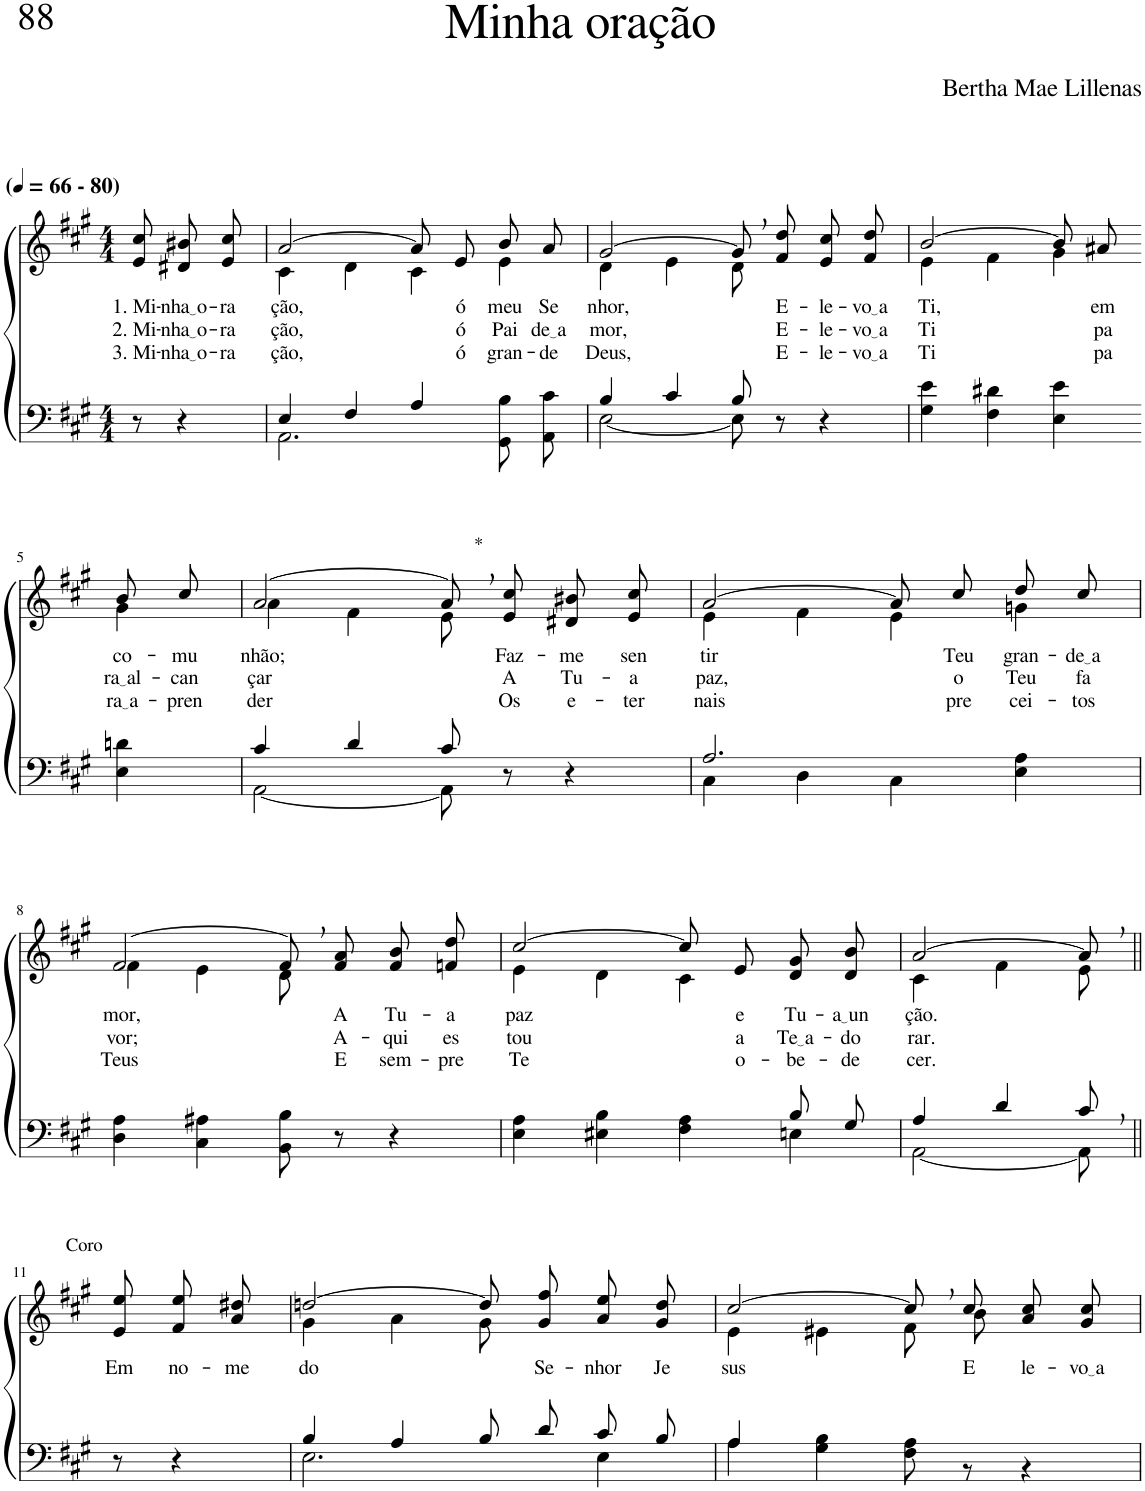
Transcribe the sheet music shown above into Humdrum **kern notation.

**kern	**kern	**text	**text	**text
*part2	*part1	*part1	*part1	*part1
*staff2	*staff1	*staff1	*staff1	*staff1
*I"Parte III e IV	*I"Parte I e II	*	*	*
*clefF4	*clefG2	*	*	*
*Trd1c2	*Trd1c2	*	*	*
*k[f#c#g#]	*k[f#c#g#]	*	*	*
*M4/4	*M4/4	*	*	*
*MM66	*MM66	*	*	*
=1	=1	=1	=1	=1
!	!LO:TX:a:B:t=(	!	!	!
!	!LO:TX:a:B:t=- 80)	!	!	!
!	!	!LO:LY:b	!LO:LY:b	!LO:LY:b
8r	8e/ 8cc#/	1. Mi-	2. Mi-	3. Mi-
!	!	!LO:LY:b	!LO:LY:b	!LO:LY:b
4r	8d#X/ 8b#X/L	nha o	nha o	nha o
!	!	!LO:LY:b	!LO:LY:b	!LO:LY:b
.	8e/ 8cc#/J	-ra-	-ra-	-ra-
=2	=2	=2	=2	=2
*^	*^	*	*	*
!	!	!	!	!LO:LY:b	!LO:LY:b	!LO:LY:b
4E/	2.AA\	[2a/	4c#\	-ção,	-ção,	-ção,
4F#/	.	.	4d\	.	.	.
4A/	.	8a/L]	4c#\	.	.	.
!	!	!	!	!LO:LY:b	!LO:LY:b	!LO:LY:b
.	.	8e/J	.	ó	ó	ó
!	!	!	!	!LO:LY:b	!LO:LY:b	!LO:LY:b
4ryy	8GG#\ 8B\L	8b/L	4e\	meu	Pai	gran-
!	!	!	!	!LO:LY:b	!LO:LY:b	!LO:LY:b
.	8AA\ 8c#\J	8a/J	.	Se-	de a	-de
=3	=3	=3	=3	=3	=3	=3
!	!	!	!	!LO:LY:b	!LO:LY:b	!LO:LY:b
4B/	[2E\	[2g#/	4d\	-nhor,	mor,	Deus,
4c#/	.	.	4e\	.	.	.
8B/	8E\]	8g#,\L]	8d\	.	.	.
!	!	!	!	!LO:LY:b	!LO:LY:b	!LO:LY:b
8r	4.ryy	8f#\ 8dd\J	4.ryy	E-	E-	E-
!	!	!	!	!LO:LY:b	!LO:LY:b	!LO:LY:b
4r	.	8e/ 8cc#/L	.	-le-	-le-	-le-
!	!	!	!	!LO:LY:b	!LO:LY:b	!LO:LY:b
.	.	8f#/ 8dd/J	.	vo a	vo a	vo a
*v	*v	*	*	*	*	*
=4	=4	=4	=4	=4	=4
!	!	!	!LO:LY:b	!LO:LY:b	!LO:LY:b
4G#\ 4e\	[2b/	4e\	Ti,	Ti	Ti
4F#\ 4d#X\	.	4f#\	.	.	.
4E\ 4e\	8b/L]	4g#\	.	.	.
!	!	!	!LO:LY:b	!LO:LY:b	!LO:LY:b
.	8a#X/J	.	em	pa-	pa-
!!LO:LB:g=z	!!
=5-	=5-	=5-	=5-	=5-	=5-
!	!	!	!LO:LY:b	!LO:LY:b	!LO:LY:b
4E\ 4dn\	8b/L	4g#\	co-	ra al	ra a
!	!	!	!LO:LY:b	!LO:LY:b	!LO:LY:b
.	8cc#/J	.	-mu-	-can-	pren-
=6	=6	=6	=6	=6	=6
*^	*	*	*	*	*
!	!	!	!	!LO:LY:b	!LO:LY:b	!LO:LY:b
4c#/	[2AA\	[2a/	4a\	-nhão;	-çar	-der
4d/	.	.	4f#\	.	.	.
!	!	!LO:TX:a:t=*	!	!	!	!
8c#/	8AA\]	8a,\L]	8e\	.	.	.
!	!	!	!	!LO:LY:b	!LO:LY:b	!LO:LY:b
8r	4.ryy	8e\ 8cc#\J	4.ryy	Faz-	A	Os
!	!	!	!	!LO:LY:b	!LO:LY:b	!LO:LY:b
4r	.	8d#X/ 8b#X/L	.	-me	Tu-	e-
!	!	!	!	!LO:LY:b	!LO:LY:b	!LO:LY:b
.	.	8e/ 8cc#/J	.	sen-	-a	-ter-
=7	=7	=7	=7	=7	=7	=7
!	!	!	!	!LO:LY:b	!LO:LY:b	!LO:LY:b
2.A/	4C#\	[2a/	4e\	-tir	paz,	-nais
.	4D\	.	4f#\	.	.	.
.	4C#\	8a/L]	4e\	.	.	.
!	!	!	!	!LO:LY:b	!LO:LY:b	!LO:LY:b
.	.	8cc#/J	.	Teu	o	pre-
!	!	!	!	!LO:LY:b	!LO:LY:b	!LO:LY:b
4ryy	4E\ 4A\	8dd/L	4gn\	gran-	Teu	-cei-
!	!	!	!	!LO:LY:b	!LO:LY:b	!LO:LY:b
.	.	8cc#/J	.	de a	fa-	-tos
*v	*v	*	*	*	*	*
!!LO:LB:g=z	!!
=8	=8	=8	=8	=8	=8
!	!	!	!LO:LY:b	!LO:LY:b	!LO:LY:b
4D\ 4A\	[2f#/	4f#\	-mor,	-vor;	Teus
4C#\ 4A#X\	.	4e\	.	.	.
8BB\ 8B\	8f#,/L]	8d\	.	.	.
!	!	!	!LO:LY:b	!LO:LY:b	!LO:LY:b
8r	8f#/ 8a/J	4.ryy	A	A-	E
!	!	!	!LO:LY:b	!LO:LY:b	!LO:LY:b
4r	8f#/ 8b/L	.	Tu-	-qui	sem-
!	!	!	!LO:LY:b	!LO:LY:b	!LO:LY:b
.	8fn/ 8dd/J	.	-a	es-	-pre
=9	=9	=9	=9	=9	=9
*^	*	*	*	*	*
!	!	!	!	!LO:LY:b	!LO:LY:b	!LO:LY:b
4E\ 4A\	2.ryy	[2cc#/	4e\	paz	-tou	Te
4E#X\ 4B\	.	.	4d\	.	.	.
4F#\ 4A\	.	8cc#/L]	4c#\	.	.	.
!	!	!	!	!LO:LY:b	!LO:LY:b	!LO:LY:b
.	.	8e/J	.	e	a	o-
!	!	!	!	!LO:LY:b	!LO:LY:b	!LO:LY:b
8B/L	4En\	8d/ 8g#/L	4ryy	Tu-	Te a	-be-
!	!	!	!	!LO:LY:b	!LO:LY:b	!LO:LY:b
8G#/J	.	8d/ 8b/J	.	a un	-do-	-de-
=10	=10	=10	=10	=10	=10	=10
!	!	!	!	!LO:LY:b	!LO:LY:b	!LO:LY:b
4A/	[2AA\	[2a/	4c#\	-ção.	-rar.	-cer.
4d/	.	.	4f#\	.	.	.
8c#,/	8AA\]	8a,/]	8e\	.	.	.
!!LO:LB:g=z
=11||	=11||	=11||	=11||	=11||	=11||	=11||
!	!	!LO:TX:a:t=Coro	!	!	!	!
!	!	!	!	!LO:LY:b	!	!
*v	*v	*	*	*	*	*
*	*v	*v	*	*	*
8r	8e/ 8ee/	Em	.	.
!	!	!LO:LY:b	!	!
4r	8f#/ 8ee/L	no-	.	.
!	!	!LO:LY:b	!	!
.	8a/ 8dd#X/J	-me	.	.
=12	=12	=12	=12	=12
*^	*^	*	*	*
!	!	!	!	!LO:LY:b	!	!
4B/	2.E\	[2ddn/	4g#\	do	.	.
4A/	.	.	4a\	.	.	.
8B/L	.	8dd\L]	8g#\	.	.	.
!	!	!	!	!LO:LY:b	!	!
8d/J	.	8g#\ 8ff#\J	4.ryy	Se-	.	.
!	!	!	!	!LO:LY:b	!	!
8c#/L	4E\	8a\ 8ee\L	.	-nhor	.	.
!	!	!	!	!LO:LY:b	!	!
8B/J	.	8g#\ 8dd\J	.	Je-	.	.
=13	=13	=13	=13	=13	=13	=13
!	!	!	!	!LO:LY:b	!	!
4A/	4A\	[2cc#/	4e\	-sus	.	.
2.ryy	4G#\ 4B\	.	4e#X\	.	.	.
.	8F#\ 8A\	8cc#,/L]	8f#\L	.	.	.
!	!	!	!	!LO:LY:b	!	!
.	8r	8cc#/J	8b\J	E-	.	.
!	!	!	!	!LO:LY:b	!	!
.	4r	8a\ 8cc#\L	4ryy	-le-	.	.
!	!	!	!	!LO:LY:b	!	!
.	.	8g#\ 8cc#\J	.	vo a	.	.
*v	*v	*	*	*	*	*
*	*v	*v	*	*	*
=	=	=	=	=
*-	*-	*-	*-	*-
